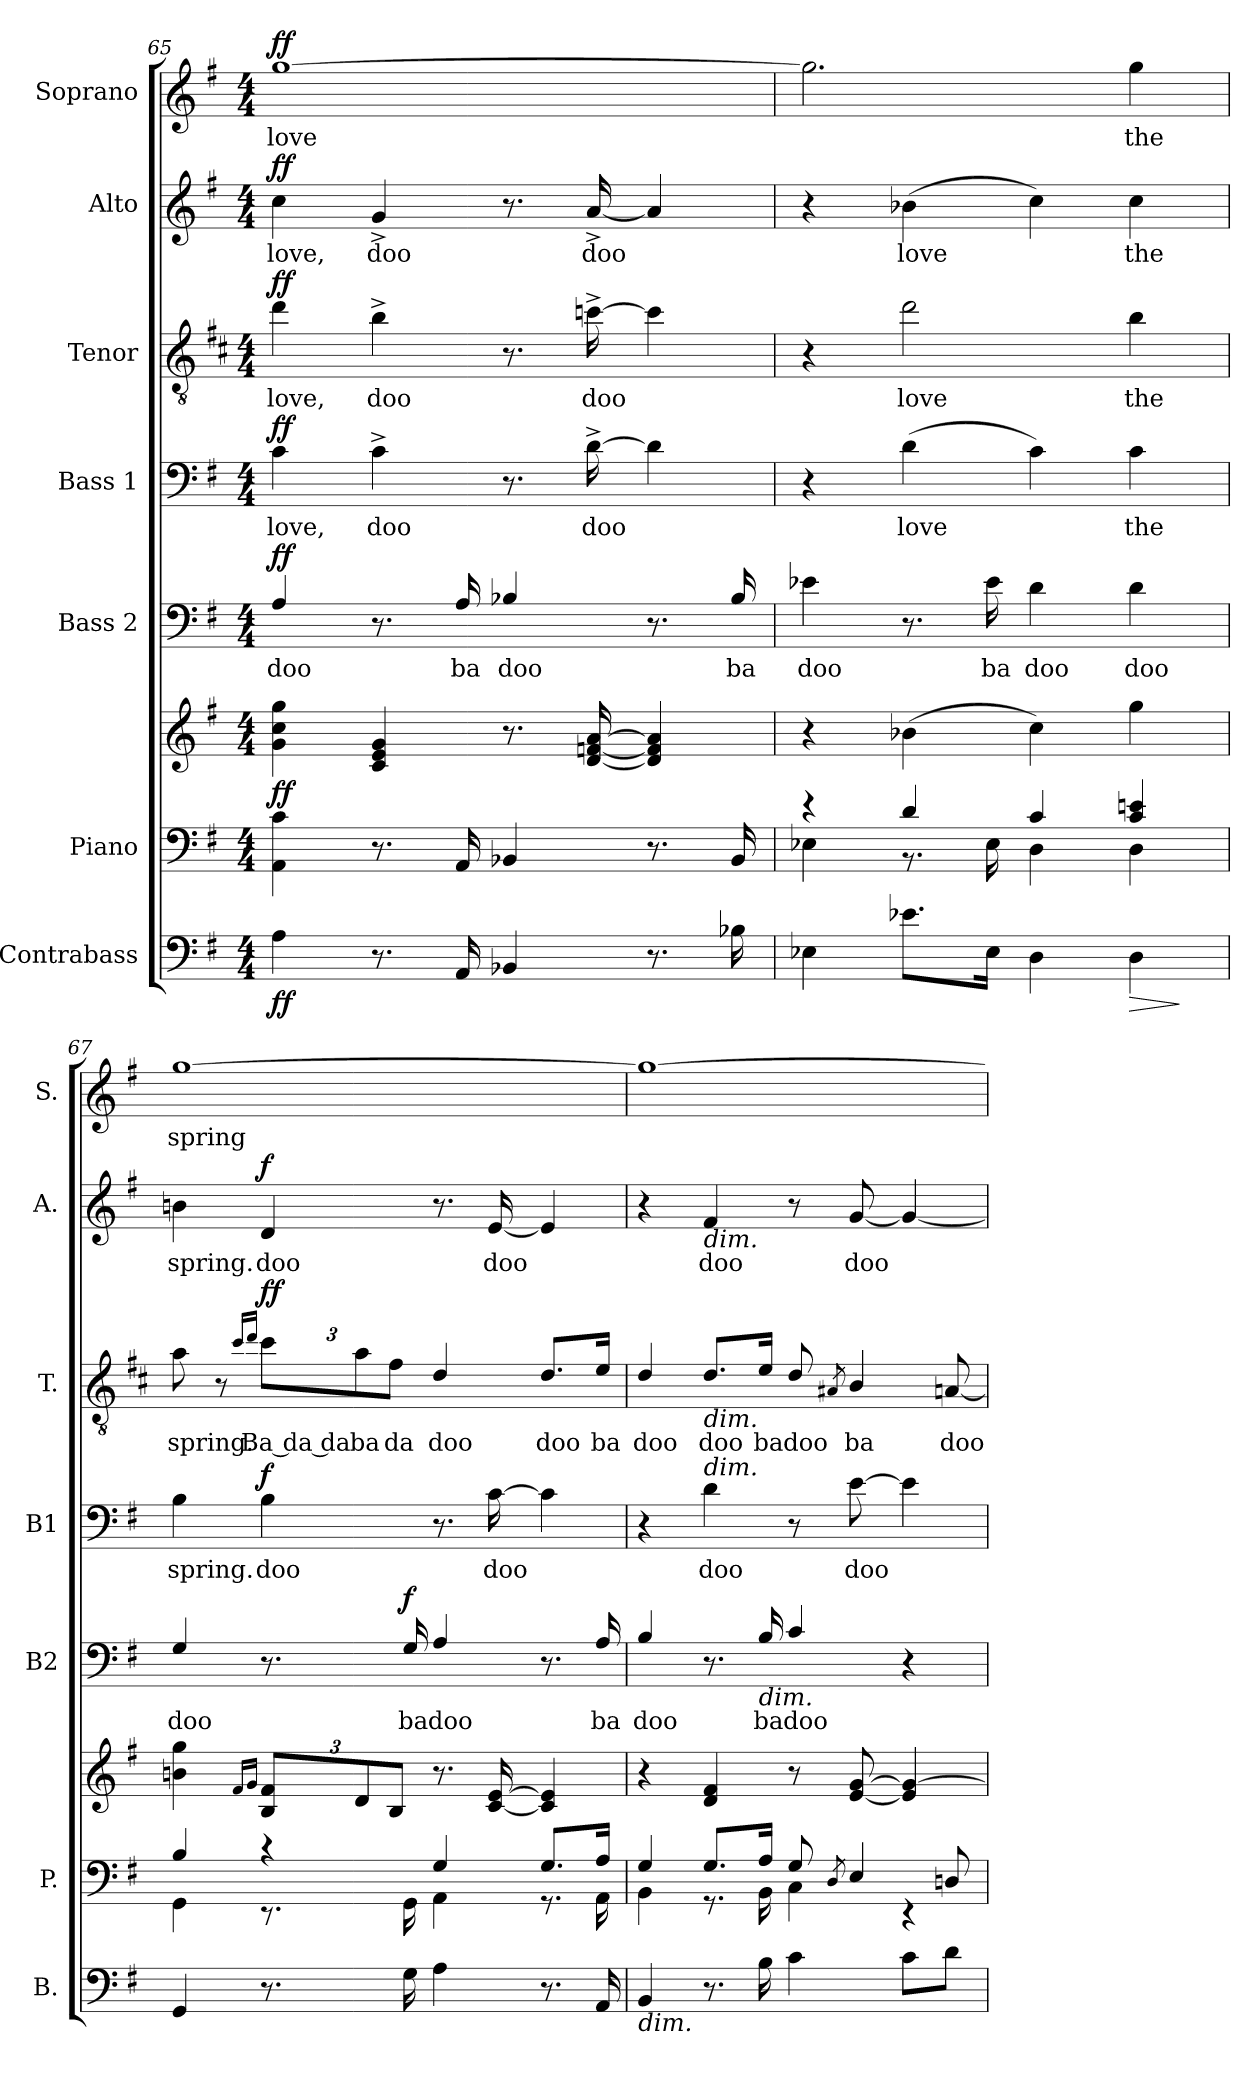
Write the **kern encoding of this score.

**kern	**dynam	**kern	**kern	**dynam	**kern	**text	**dynam	**kern	**text	**dynam	**kern	**text	**dynam	**kern	**text	**dynam	**kern	**text	**dynam
*part7	*part7	*part6	*part6	*part6	*part5	*part5	*part5	*part4	*part4	*part4	*part3	*part3	*part3	*part2	*part2	*part2	*part1	*part1	*part1
*staff8	*staff8	*staff7	*staff6	*staff6/7	*staff5	*staff5	*staff5	*staff4	*staff4	*staff4	*staff3	*staff3	*staff3	*staff2	*staff2	*staff2	*staff1	*staff1	*staff1
*I"Contrabass	*	*I"Piano	*	*	*I"Bass 2	*	*	*I"Bass 1	*	*	*I"Tenor	*	*	*I"Alto	*	*	*I"Soprano	*	*
*I'B.	*	*I'P.	*	*	*I'B2	*	*	*I'B1	*	*	*I'T.	*	*	*I'A.	*	*	*I'S.	*	*
!!LO:PB:g=z
*clefF4	*	*clefF4	*clefG2	*	*clefF4	*	*	*clefF4	*	*	*clefGv2	*	*	*clefG2	*	*	*clefG2	*	*
*	*	*	*	*	*ITrd12c21	*	*	*	*	*	*ITrd4c7	*	*	*	*	*	*	*	*
*k[f#]	*	*k[f#]	*k[f#]	*	*k[f#]	*	*	*k[f#]	*	*	*k[f#]	*	*	*k[f#]	*	*	*k[f#]	*	*
*M4/4	*	*M4/4	*M4/4	*	*M4/4	*	*	*M4/4	*	*	*M4/4	*	*	*M4/4	*	*	*M4/4	*	*
=65	=65	=65	=65	=65	=65	=65	=65	=65	=65	=65	=65	=65	=65	=65	=65	=65	=65	=65	=65
!	!LO:DY:b	!	!	!LO:DY:a=2	!	!LO:LY:b	!LO:DY:b	!	!LO:LY:b	!LO:DY:a	!	!LO:LY:b	!LO:DY:a	!	!LO:LY:b	!LO:DY:b	!	!LO:LY:b	!LO:DY:a
4A\	ff	4AA\ 4c\	4g\ 4cc\ 4gg\	ff	4AA/	doo	ff	4c\	love,	ff	4g\	love,	ff	4cc\	love,	ff	[1gg	love	ff
!	!	!	!	!	!	!	!	!	!LO:LY:b	!	!	!LO:LY:b	!	!	!LO:LY:b	!	!	!	!
8.r	.	8.r	4c/ 4e/ 4g/	.	8.r	.	.	4c^\	doo	.	4e^\	doo	.	4g^/	doo	.	.	.	.
!	!	!	!	!	!	!LO:LY:b	!	!	!	!	!	!	!	!	!	!	!	!	!
16AA/	.	16AA/	.	.	16AA/	ba	.	.	.	.	.	.	.	.	.	.	.	.	.
!	!	!	!	!	!	!LO:LY:b	!	!	!	!	!	!	!	!	!	!	!	!	!
4BB-X/	.	4BB-X/	8.r	.	4BB-X/	doo	.	8.r	.	.	8.r	.	.	8.r	.	.	.	.	.
!	!	!	!	!	!	!	!	!	!LO:LY:b	!	!	!LO:LY:b	!	!	!LO:LY:b	!	!	!	!
.	.	.	[16d/ [16fn/ [16a/	.	.	.	.	[16d^\	doo	.	[16fn^\	doo	.	[16a^/	doo	.	.	.	.
8.r	.	8.r	4d/] 4f/] 4a/]	.	8.r	.	.	4d\]	.	.	4f\]	.	.	4a/]	.	.	.	.	.
!	!	!	!	!	!	!LO:LY:b	!	!	!	!	!	!	!	!	!	!	!	!	!
16B-X\	.	16BB-/	.	.	16BB-/	ba	.	.	.	.	.	.	.	.	.	.	.	.	.
=66	=66	=66	=66	=66	=66	=66	=66	=66	=66	=66	=66	=66	=66	=66	=66	=66	=66	=66	=66
*	*	*^	*	*	*	*	*	*	*	*	*	*	*	*	*	*	*	*	*
!	!	!	!	!	!	!	!LO:LY:b	!	!	!	!	!	!	!	!	!	!	!	!	!
4E-X\	.	4r	4E-X\	4r	.	4E-X\	doo	.	4r	.	.	4r	.	.	4r	.	.	2.gg\]	.	.
!	!	!	!	!	!	!	!	!	!	!LO:LY:b	!	!	!LO:LY:b	!	!	!LO:LY:b	!	!	!	!
8.e-X\L	.	4d/	8.r	(>4b-X\	.	8.r	.	.	(>4d\	love	.	2g\	love	.	(>4b-X\	love	.	.	.	.
!	!	!	!	!	!	!	!LO:LY:b	!	!	!	!	!	!	!	!	!	!	!	!	!
16E-\Jk	.	.	16E-\	.	.	16E-\	ba	.	.	.	.	.	.	.	.	.	.	.	.	.
!	!	!	!	!	!	!	!LO:LY:b	!	!	!	!	!	!	!	!	!	!	!	!	!
4D\	.	4c/	4D\	4cc\)	.	4D\	doo	.	4c\)	.	.	.	.	.	4cc\)	.	.	.	.	.
!	!LO:HP:b	!	!	!	!	!	!LO:LY:b	!	!	!LO:LY:b	!	!	!LO:LY:b	!	!	!LO:LY:b	!	!	!LO:LY:b	!
4D\	>	4c/ 4en/	4D\	4gg\	.	4D\	doo	.	4c\	the	.	4e\	the	.	4cc\	the	.	4gg\	the	.
*	*	*v	*v	*	*	*	*	*	*	*	*	*	*	*	*	*	*	*	*	*
.	]	.	.	.	.	.	.	.	.	.	.	.	.	.	.	.	.	.	.
=67	=67	=67	=67	=67	=67	=67	=67	=67	=67	=67	=67	=67	=67	=67	=67	=67	=67	=67	=67
*	*	*^	*	*	*	*	*	*	*	*	*	*	*	*	*	*	*	*	*
!	!	!	!	!	!	!	!LO:LY:b	!	!	!LO:LY:b	!	!	!LO:LY:b	!	!	!LO:LY:b	!	!	!LO:LY:b	!
4GG/	.	4B/	4GG\	4bn\ 4gg\	.	4GG/	doo	.	4B\	spring.	.	8d\	spring.	.	4bn\	spring.	.	[1gg	spring	.
.	.	.	.	.	.	.	.	.	.	.	.	8r	.	.	.	.	.	.	.	.
.	.	.	.	16qf#/LL	.	.	.	.	.	.	.	16qf#/LL	.	.	.	.	.	.	.	.
.	.	.	.	16qg/JJ	.	.	.	.	.	.	.	16qg/JJ	.	.	.	.	.	.	.	.
*	*	*	*	*Xbrackettup	*	*	*	*	*	*	*	*	*	*	*	*	*	*	*	*
!	!	!	!	!	!	!	!	!	!	!LO:LY:b	!	!	!	!	!	!	!	!	!	!
*	*	*	*	*	*	*	*	*	*	*	*	*Xbrackettup	*	*	*	*	*	*	*	*
!	!	!	!	!	!	!	!	!	!	!	!LO:DY:b	!	!LO:LY:b	!LO:DY:a	!	!LO:LY:b	!LO:DY:b	!	!	!
8.r	.	4r	8.r	12B/ 12f#/L	.	8.r	.	.	4B\	doo	f	12f#\L	Ba da da	ff	4d/	doo	f	.	.	.
!	!	!	!	!	!	!	!	!	!	!	!	!	!LO:LY:b	!	!	!	!	!	!	!
.	.	.	.	12d/	.	.	.	.	.	.	.	12d\	ba	.	.	.	.	.	.	.
!	!	!	!	!	!	!	!	!	!	!	!	!	!LO:LY:b	!	!	!	!	!	!	!
.	.	.	.	12B/J	.	.	.	.	.	.	.	12B\J	da	.	.	.	.	.	.	.
!	!	!	!	!	!	!	!LO:LY:b	!LO:DY:b	!	!	!	!	!	!	!	!	!	!	!	!
16G\	.	.	16GG\	.	.	16GG/	ba	f	.	.	.	.	.	.	.	.	.	.	.	.
!	!	!	!	!	!	!	!LO:LY:b	!	!	!	!	!	!LO:LY:b	!	!	!	!	!	!	!
4A\	.	4G/	4AA\	8.r	.	4AA/	doo	.	8.r	.	.	4G/	doo	.	8.r	.	.	.	.	.
!	!	!	!	!	!	!	!	!	!	!LO:LY:b	!	!	!	!	!	!LO:LY:b	!	!	!	!
.	.	.	.	[16c/ [16e/	.	.	.	.	[16c\	doo	.	.	.	.	[16e/	doo	.	.	.	.
!	!	!	!	!	!	!	!	!	!	!	!	!	!LO:LY:b	!	!	!	!	!	!	!
8.r	.	8.G/L	8.r	4c/] 4e/]	.	8.r	.	.	4c\]	.	.	8.G/L	doo	.	4e/]	.	.	.	.	.
!	!	!	!	!	!	!	!LO:LY:b	!	!	!	!	!	!LO:LY:b	!	!	!	!	!	!	!
16AA/	.	16A/Jk	16AA\	.	.	16AA/	ba	.	.	.	.	16A/Jk	ba	.	.	.	.	.	.	.
!!LO:PB:g=z
=68	=68	=68	=68	=68	=68	=68	=68	=68	=68	=68	=68	=68	=68	=68	=68	=68	=68	=68	=68	=68
!LO:TX:b:i:t=dim.	!	!	!	!	!	!	!	!	!	!	!	!	!	!	!	!	!	!	!	!
!	!	!	!	!	!	!	!LO:LY:b	!	!	!	!	!	!LO:LY:b	!	!	!	!	!	!	!
4BB/	.	4G/	4BB\	4r	.	4BB/	doo	.	4r	.	.	4G/	doo	.	4r	.	.	1gg_	.	.
!	!	!	!	!	!	!	!	!	!	!	!	!	!	!	!LO:TX:b:i:t=dim.	!	!	!	!	!
!	!	!	!	!	!	!	!	!	!	!	!	!LO:TX:b:i:t=dim.	!	!	!	!	!	!	!	!
!	!	!	!	!	!	!	!	!	!LO:TX:a:i:t=dim.	!	!	!	!	!	!	!	!	!	!	!
!	!	!	!	!	!	!	!	!	!	!LO:LY:b	!	!	!LO:LY:b	!	!	!LO:LY:b	!	!	!	!
8.r	.	8.G/L	8.r	4d/ 4f#/	.	8.r	.	.	4d\	doo	.	8.G/L	doo	.	4f#/	doo	.	.	.	.
!	!	!	!	!	!	!LO:TX:b:i:t=dim.	!	!	!	!	!	!	!	!	!	!	!	!	!	!
!	!	!	!	!	!	!	!LO:LY:b	!	!	!	!	!	!LO:LY:b	!	!	!	!	!	!	!
16B\	.	16A/Jk	16BB\	.	.	16BB/	ba	.	.	.	.	16A/Jk	ba	.	.	.	.	.	.	.
!	!	!	!	!	!	!	!LO:LY:b	!	!	!	!	!	!LO:LY:b	!	!	!	!	!	!	!
4c\	.	8G/	4C\	8r	.	4C/	doo	.	8r	.	.	8G/	doo	.	8r	.	.	.	.	.
.	.	8qD/	.	.	.	.	.	.	.	.	.	8qD#X/	.	.	.	.	.	.	.	.
!	!	!	!	!	!	!	!	!	!	!LO:LY:b	!	!	!LO:LY:b	!	!	!LO:LY:b	!	!	!	!
.	.	4E/	.	[8e/ [8g/	.	.	.	.	[8e\	doo	.	4E/	ba	.	[8g/	doo	.	.	.	.
8c\L	.	.	4r	4e/] 4g/_	.	4r	.	.	4e\]	.	.	.	.	.	4g/_	.	.	.	.	.
!	!	!	!	!	!	!	!	!	!	!	!	!	!LO:LY:b	!	!	!	!	!	!	!
8d\J	.	8Dn/	.	.	.	.	.	.	.	.	.	[8Dn/	doo	.	.	.	.	.	.	.
*	*	*v	*v	*	*	*	*	*	*	*	*	*	*	*	*	*	*	*	*	*
=	=	=	=	=	=	=	=	=	=	=	=	=	=	=	=	=	=	=	=
*-	*-	*-	*-	*-	*-	*-	*-	*-	*-	*-	*-	*-	*-	*-	*-	*-	*-	*-	*-
